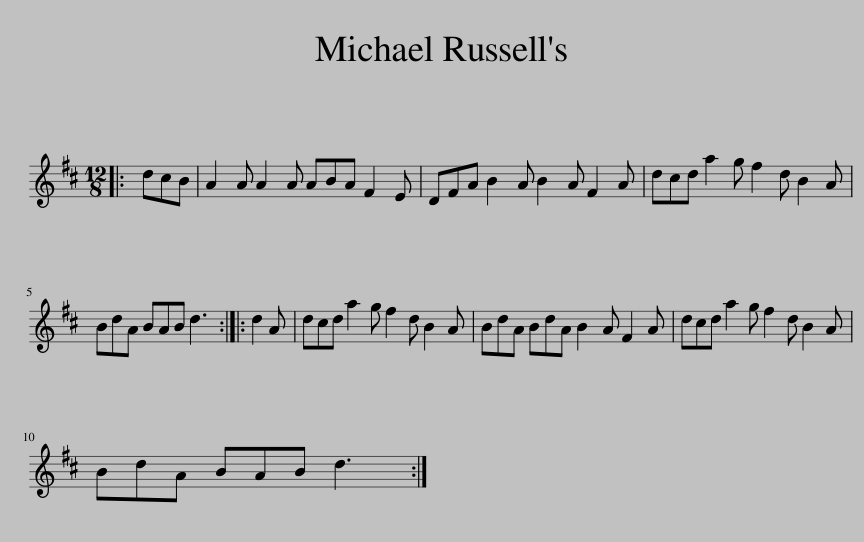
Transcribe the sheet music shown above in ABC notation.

X:1
L:1/8
M:12/8
I:linebreak $
K:D
V:1 treble
V:1
|: dcB | A2 A A2 A ABA F2 E | DFA B2 A B2 A F2 A | dcd a2 g f2 d B2 A |$ BdA BAB d3 :: %5
 d2 A | dcd a2 g f2 d B2 A | BdA BdA B2 A F2 A | dcd a2 g f2 d B2 A |$ BdA BAB d3 :| %10
